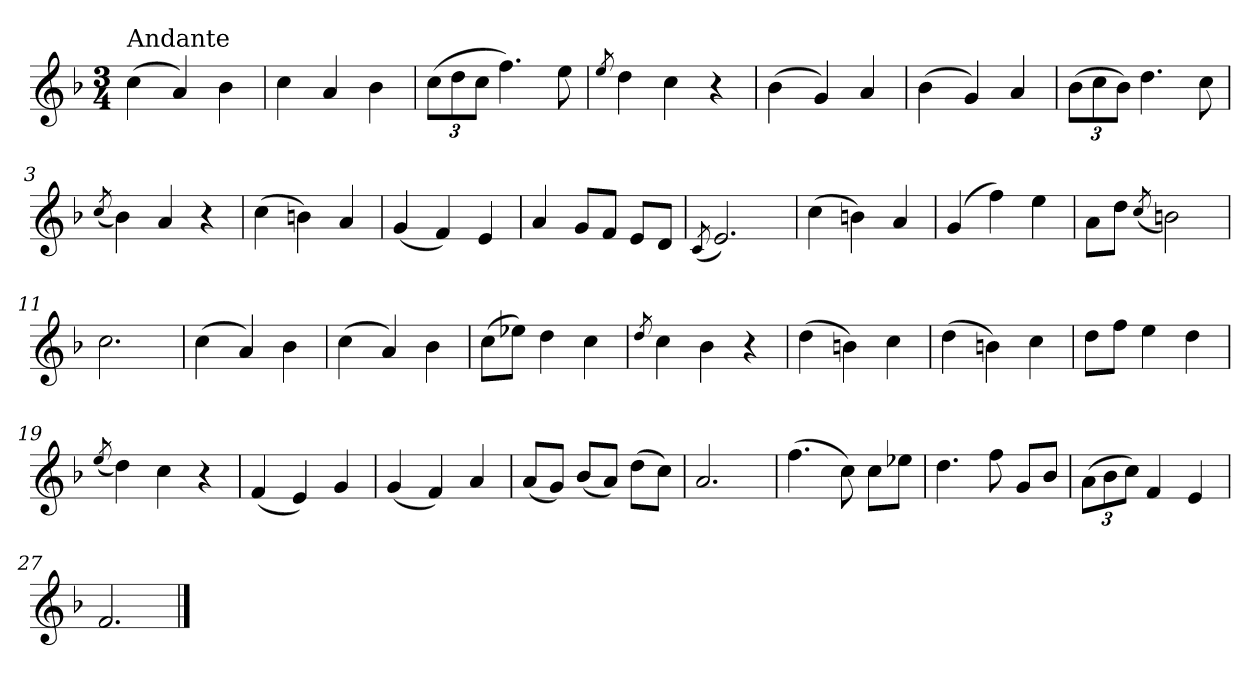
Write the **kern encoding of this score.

**kern
*part1
*staff1
*clefG2
*k[b-]
*d:
*M3/4
=1
!LO:TX:a:t=Andante
(>4cc\
4a/)
4b-\
=2
4cc\
4a/
4b-\
=3
(>12cc\L
12dd\
12cc\J
4.ff\)
8ee\
=4
8qee/
4dd\
4cc\
4r
=5
(>4b-\
4g/)
4a/
=1X
(>4b-\
4g/)
4a/
!!LO:LB:g=z
=2X
(>12b-\L
12cc\
12b-\J)
4.dd\
8cc\
=3X
(<8qcc/
4b-\)
4a/
4r
=4X
(>4cc\
4bn\)
4a/
=5X
(<4g/
4f/)
4e/
=6
4a/
8g/L
8f/J
8e/L
8d/J
=7
(<8qc/
2.e/)
=8
(>4cc\
4bn\)
4a/
!!LO:LB:g=z
=9
(>4g/
4ff\)
4ee\
=10
8a\L
8dd\J
(<8qcc/
2bn\)
=11
2.cc\
=12
(>4cc\
4a/)
4b-\
=13
(>4cc\
4a/)
4b-\
=14
(>8cc\L
8ee-X\J)
4dd\
4cc\
=15
8qdd/
4cc\
4b-\
4r
!!LO:LB:g=z
=16
(>4dd\
4bn\)
4cc\
=17
(>4dd\
4bn\)
4cc\
=18
8dd\L
8ff\J
4ee\
4dd\
=19
(<8qee/
4dd\)
4cc\
4r
=20
(<4f/
4e/)
4g/
=21
(<4g/
4f/)
4a/
=22
(<8a/L
8g/J)
(<8b-/L
8a/J)
(>8dd\L
8cc\J)
!!LO:LB:g=z
=23
2.a/
=24
(>4.ff\
8cc\)
8cc\L
8ee-X\J
=25
4.dd\
8ff\
8g/L
8b-/J
=26
(>12a\L
12b-\
12cc\J)
4f/
4e/
=27
2.f/
==
*-
